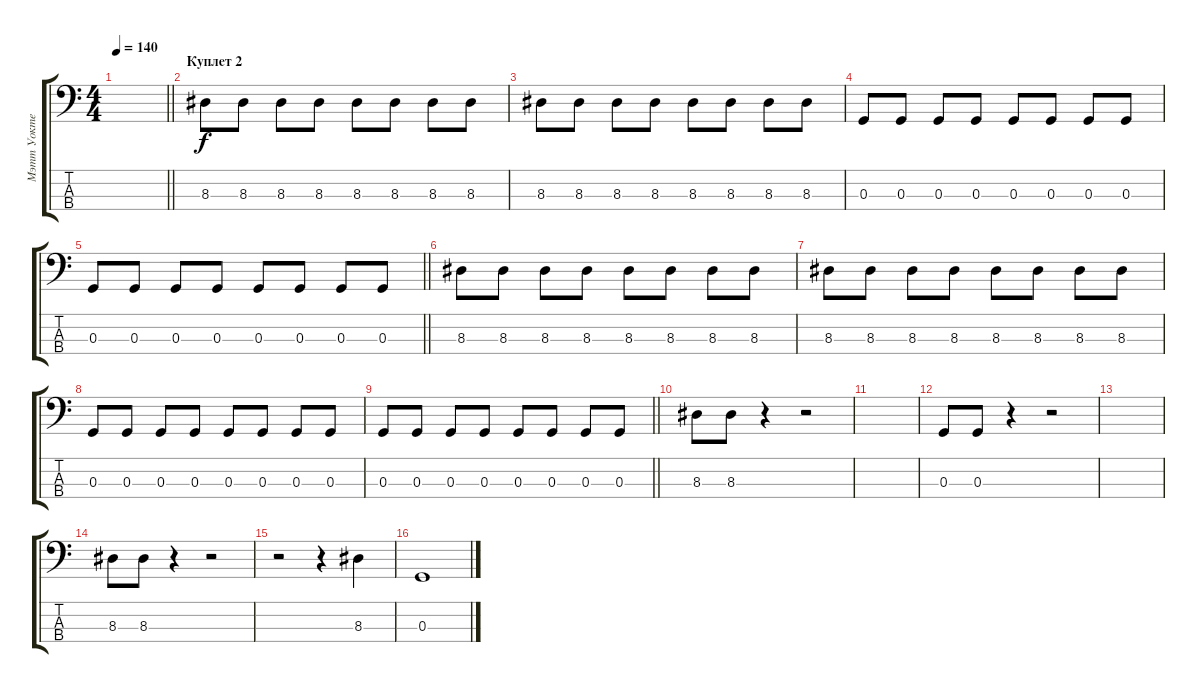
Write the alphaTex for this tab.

\track ("Мэтт Уоктер " "Мэтт Уокте") {instrument electricbassfinger}
\staff {score tabs}
\tuning (F2 C2 G1 D1) {hide}
\ts (4 4)
\tempo 140
\clef f4
\barLineRight lightlight
\ks c
|
\section ("" "Куплет 2")
8.3.8 8.3.8 8.3.8 8.3.8 8.3.8 8.3.8 8.3.8 8.3.8 |
8.3.8 8.3.8 8.3.8 8.3.8 8.3.8 8.3.8 8.3.8 8.3.8 |
0.3.8 0.3.8 0.3.8 0.3.8 0.3.8 0.3.8 0.3.8 0.3.8 |
\barLineRight lightlight
0.3.8 0.3.8 0.3.8 0.3.8 0.3.8 0.3.8 0.3.8 0.3.8 |
8.3.8 8.3.8 8.3.8 8.3.8 8.3.8 8.3.8 8.3.8 8.3.8 |
8.3.8 8.3.8 8.3.8 8.3.8 8.3.8 8.3.8 8.3.8 8.3.8 |
0.3.8 0.3.8 0.3.8 0.3.8 0.3.8 0.3.8 0.3.8 0.3.8 |
\barLineRight lightlight
0.3.8 0.3.8 0.3.8 0.3.8 0.3.8 0.3.8 0.3.8 0.3.8 |
8.3.8 8.3.8 r.4 r.2 |
|
0.3.8 0.3.8 r.4 r.2 |
|
8.3.8 8.3.8 r.4 r.2 |
r.2 r.4 8.3.4 |
0.3.1
